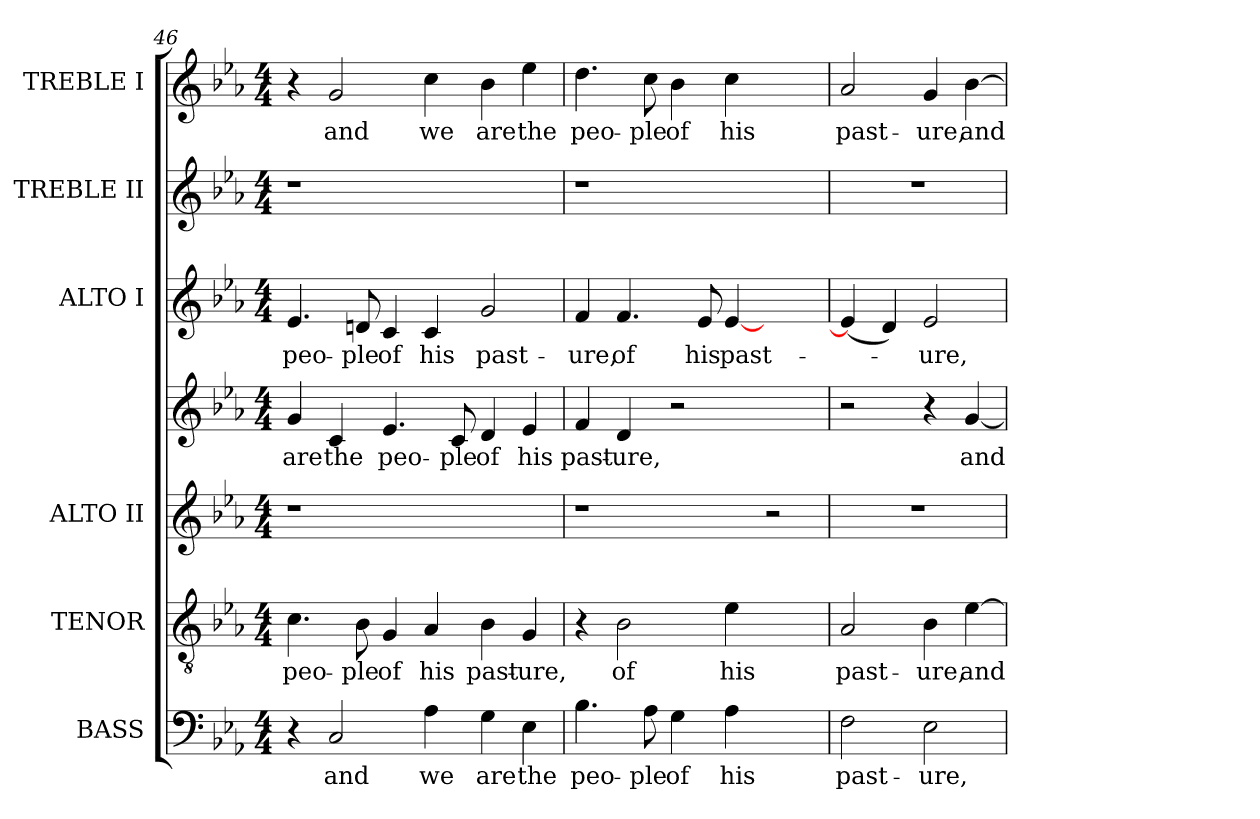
**kern	**text	**kern	**text	**kern	**kern	**text	**kern	**text	**kern	**kern	**text
*part6	*part6	*part5	*part5	*part4	*part4	*part4	*part3	*part3	*part2	*part1	*part1
*staff7	*staff7	*staff6	*staff6	*staff5	*staff4	*staff4	*staff3	*staff3	*staff2	*staff1	*staff1
*I"BASS	*	*I"TENOR	*	*I"ALTO II	*	*	*I"ALTO I	*	*I"TREBLE II	*I"TREBLE I	*
*I'B.	*	*I'T.	*	*I'A.2	*	*	*I'A.1	*	*	*	*
*clefF4	*	*clefGv2	*	*clefG2	*clefG2	*	*clefG2	*	*clefG2	*clefG2	*
*	*	*ITrd7c12	*	*	*	*	*	*	*	*	*
*k[b-e-a-]	*	*k[b-e-a-]	*	*k[b-e-a-]	*k[b-e-a-]	*	*k[b-e-a-]	*	*k[b-e-a-]	*k[b-e-a-]	*
*E-:	*	*E-:	*	*E-:	*E-:	*	*E-:	*	*E-:	*E-:	*
*M4/4	*	*M4/4	*	*M4/4	*M4/4	*	*M4/4	*	*M4/4	*M4/4	*
=46	=46	=46	=46	=46	=46	=46	=46	=46	=46	=46	=46
!	!	!	!LO:LY:b:color=#000000	!	!	!	!	!	!	!	!
!	!	!	!	!	!	!LO:LY:b:color=#000000	!	!	!	!	!
!	!	!	!	!	!	!	!	!LO:LY:b:color=#000000	!LO:N:vis=1	!	!
4r	.	4.Ci\	peo-	1r	4gi/	are	4.e-i/	peo-	1r	4r	.
!	!LO:LY:b:color=#000000	!	!	!	!	!	!	!	!	!	!
!	!	!	!	!	!	!LO:LY:b:color=#000000	!	!	!	!	!
!	!	!	!	!	!	!	!	!	!	!	!LO:LY:b:color=#000000
2Ci/	and	.	.	.	4ci/	the	.	.	.	2gi/	and
!	!	!	!LO:LY:b:color=#000000	!	!	!	!	!	!	!	!
!	!	!	!	!	!	!	!	!LO:LY:b:color=#000000	!	!	!
.	.	8BB-i\	-ple	.	.	.	8dni/	-ple	.	.	.
!	!	!	!LO:LY:b:color=#000000	!	!	!	!	!	!	!	!
!	!	!	!	!	!	!LO:LY:b:color=#000000	!	!	!	!	!
!	!	!	!	!	!	!	!	!LO:LY:b:color=#000000	!	!	!
.	.	4GGi/	of	.	4.e-i/	peo-	4ci/	of	.	.	.
!	!LO:LY:b:color=#000000	!	!	!	!	!	!	!	!	!	!
!	!	!	!LO:LY:b:color=#000000	!	!	!	!	!	!	!	!
!	!	!	!	!	!	!	!	!LO:LY:b:color=#000000	!	!	!
!	!	!	!	!	!	!	!	!	!	!	!LO:LY:b:color=#000000
4A-i\	we	4AA-i/	his	.	.	.	4ci/	his	.	4cci\	we
!	!	!	!	!	!	!LO:LY:b:color=#000000	!	!	!	!	!
.	.	.	.	.	8ci/	-ple	.	.	.	.	.
!	!LO:LY:b:color=#000000	!	!	!	!	!	!	!	!	!	!
!	!	!	!LO:LY:b:color=#000000	!	!	!	!	!	!	!	!
!	!	!	!	!	!	!LO:LY:b:color=#000000	!	!	!	!	!
!	!	!	!	!	!	!	!	!LO:LY:b:color=#000000	!	!	!
!	!	!	!	!	!	!	!	!	!	!	!LO:LY:b:color=#000000
4Gi\	are	4BB-i\	past-	2ryy	4di/	of	2gi/	past-	2ryy	4b-i\	are
!	!LO:LY:b:color=#000000	!	!	!	!	!	!	!	!	!	!
!	!	!	!LO:LY:b:color=#000000	!	!	!	!	!	!	!	!
!	!	!	!	!	!	!LO:LY:b:color=#000000	!	!	!	!	!
!	!	!	!	!	!	!	!	!	!	!	!LO:LY:b:color=#000000
4E-i\	the	4GGi/	-ure,	.	4e-i/	his	.	.	.	4ee-i\	the
!!LO:LB:g=z
=47	=47	=47	=47	=47	=47	=47	=47	=47	=47	=47	=47
!	!LO:LY:b:color=#000000	!	!	!	!	!	!	!	!	!	!
!	!	!	!	!	!	!LO:LY:b:color=#000000	!	!	!	!	!
!	!	!	!	!	!	!	!	!LO:LY:b:color=#000000	!	!	!
!	!	!	!	!	!	!	!	!	!	!	!LO:LY:b:color=#000000
4.B-i\	peo-	4r	.	1r	4fi/	past-	4fi/	-ure,	1r	4.ddi\	peo-
!	!	!	!LO:LY:b:color=#000000	!	!	!	!	!	!	!	!
!	!	!	!	!	!	!LO:LY:b:color=#000000	!	!	!	!	!
!	!	!	!	!	!	!	!	!LO:LY:b:color=#000000	!	!	!
.	.	2BB-i\	of	.	4di/	-ure,	4.fi/	of	.	.	.
!	!LO:LY:b:color=#000000	!	!	!	!	!	!	!	!	!	!
!	!	!	!	!	!	!	!	!	!	!	!LO:LY:b:color=#000000
8A-i\	-ple	.	.	.	.	.	.	.	.	8cci\	-ple
!	!LO:LY:b:color=#000000	!	!	!	!	!	!	!	!	!	!
!	!	!	!	!	!	!	!	!	!	!	!LO:LY:b:color=#000000
4Gi\	of	.	.	.	2r	.	.	.	.	4b-i\	of
!	!	!	!	!	!	!	!	!LO:LY:b:color=#000000	!	!	!
.	.	.	.	.	.	.	8e-i/	his	.	.	.
!	!LO:LY:b:color=#000000	!	!	!	!	!	!	!	!	!	!
!	!	!	!LO:LY:b:color=#000000	!	!	!	!	!	!	!	!
!	!	!	!	!	!	!	!	!LO:LY:b:color=#000000	!	!	!
!	!	!	!	!	!	!	!	!	!	!	!LO:LY:b:color=#000000
4A-i\	his	4E-i\	his	.	.	.	[4e-i/	past-	.	4cci\	his
2ryy	.	2ryy	.	2r	2ryy	.	2ryy	.	2ryy	2ryy	.
=48	=48	=48	=48	=48	=48	=48	=48	=48	=48	=48	=48
!	!LO:LY:b:color=#000000	!	!	!	!	!	!	!	!	!	!
!	!	!	!LO:LY:b:color=#000000	!	!	!	!	!	!	!	!
!	!	!	!	!	!	!	!	!	!	!	!LO:LY:b:color=#000000
2Fi\	past-	2AA-i/	past-	1r	2r	.	(4e-i/]	.	1r	2a-i/	past-
.	.	.	.	.	.	.	4di/)	.	.	.	.
!	!LO:LY:b:color=#000000	!	!	!	!	!	!	!	!	!	!
!	!	!	!LO:LY:b:color=#000000	!	!	!	!	!	!	!	!
!	!	!	!	!	!	!	!	!LO:LY:b:color=#000000	!	!	!
!	!	!	!	!	!	!	!	!	!	!	!LO:LY:b:color=#000000
2E-i\	-ure,	4BB-i\	-ure,	.	4r	.	2e-i/	-ure,	.	4gi/	-ure,
!	!	!	!LO:LY:b:color=#000000	!	!	!	!	!	!	!	!
!	!	!	!	!	!	!LO:LY:b:color=#000000	!	!	!	!	!
!	!	!	!	!	!	!	!	!	!	!	!LO:LY:b:color=#000000
.	.	[4E-i\	and	.	[4gi/	and	.	.	.	[4b-i\	and
=	=	=	=	=	=	=	=	=	=	=	=
*-	*-	*-	*-	*-	*-	*-	*-	*-	*-	*-	*-
